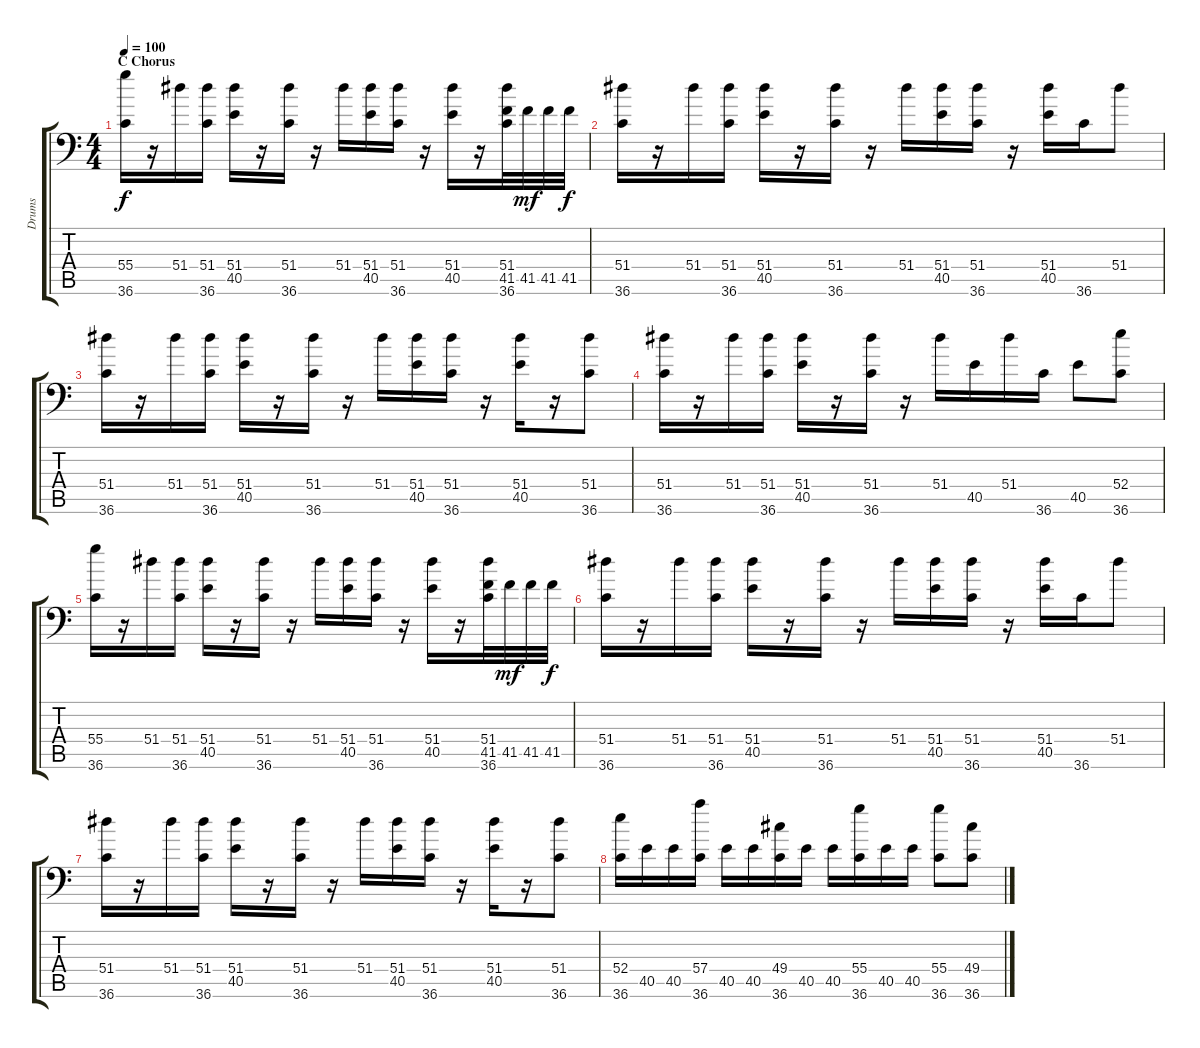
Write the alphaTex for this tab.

\track ("Drums" "Drums") {instrument acousticgrandpiano}
\staff {score tabs}
\tuning (C-1 C-1 C-1 C-1 C-1 C-1) {hide}
\ts (4 4)
\section ("" "C Chorus")
\tempo 100
\clef f4
\ks c
(55.4 36.6).16{dy f} r.16 51.4.16 (51.4 36.6).16 (51.4 40.5).16 r.16 (51.4 36.6).16 r.16 51.4.16 (51.4 40.5).16 (51.4 36.6).16 r.16 (51.4 40.5).16 r.16 (51.4 41.5 36.6).32 41.5.32{dy mf} 41.5.32 41.5.32{dy f} |
(51.4 36.6).16 r.16 51.4.16 (51.4 36.6).16 (51.4 40.5).16 r.16 (51.4 36.6).16 r.16 51.4.16 (51.4 40.5).16 (51.4 36.6).16 r.16 (51.4 40.5).16 36.6.16 51.4.8 |
(51.4 36.6).16 r.16 51.4.16 (51.4 36.6).16 (51.4 40.5).16 r.16 (51.4 36.6).16 r.16 51.4.16 (51.4 40.5).16 (51.4 36.6).16 r.16 (51.4 40.5).16 r.16 (51.4 36.6).8 |
(51.4 36.6).16 r.16 51.4.16 (51.4 36.6).16 (51.4 40.5).16 r.16 (51.4 36.6).16 r.16 51.4.16 40.5.16 51.4.16 36.6.16 40.5.8 (52.4 36.6).8 |
(55.4 36.6).16 r.16 51.4.16 (51.4 36.6).16 (51.4 40.5).16 r.16 (51.4 36.6).16 r.16 51.4.16 (51.4 40.5).16 (51.4 36.6).16 r.16 (51.4 40.5).16 r.16 (51.4 41.5 36.6).32 41.5.32{dy mf} 41.5.32 41.5.32{dy f} |
(51.4 36.6).16 r.16 51.4.16 (51.4 36.6).16 (51.4 40.5).16 r.16 (51.4 36.6).16 r.16 51.4.16 (51.4 40.5).16 (51.4 36.6).16 r.16 (51.4 40.5).16 36.6.16 51.4.8 |
(51.4 36.6).16 r.16 51.4.16 (51.4 36.6).16 (51.4 40.5).16 r.16 (51.4 36.6).16 r.16 51.4.16 (51.4 40.5).16 (51.4 36.6).16 r.16 (51.4 40.5).16 r.16 (51.4 36.6).8 |
(52.4 36.6).16 40.5.16 40.5.16 (57.4 36.6).16 40.5.16 40.5.16 (49.4 36.6).16 40.5.16 40.5.16 (55.4 36.6).16 40.5.16 40.5.16 (55.4 36.6).8 (49.4 36.6).8
